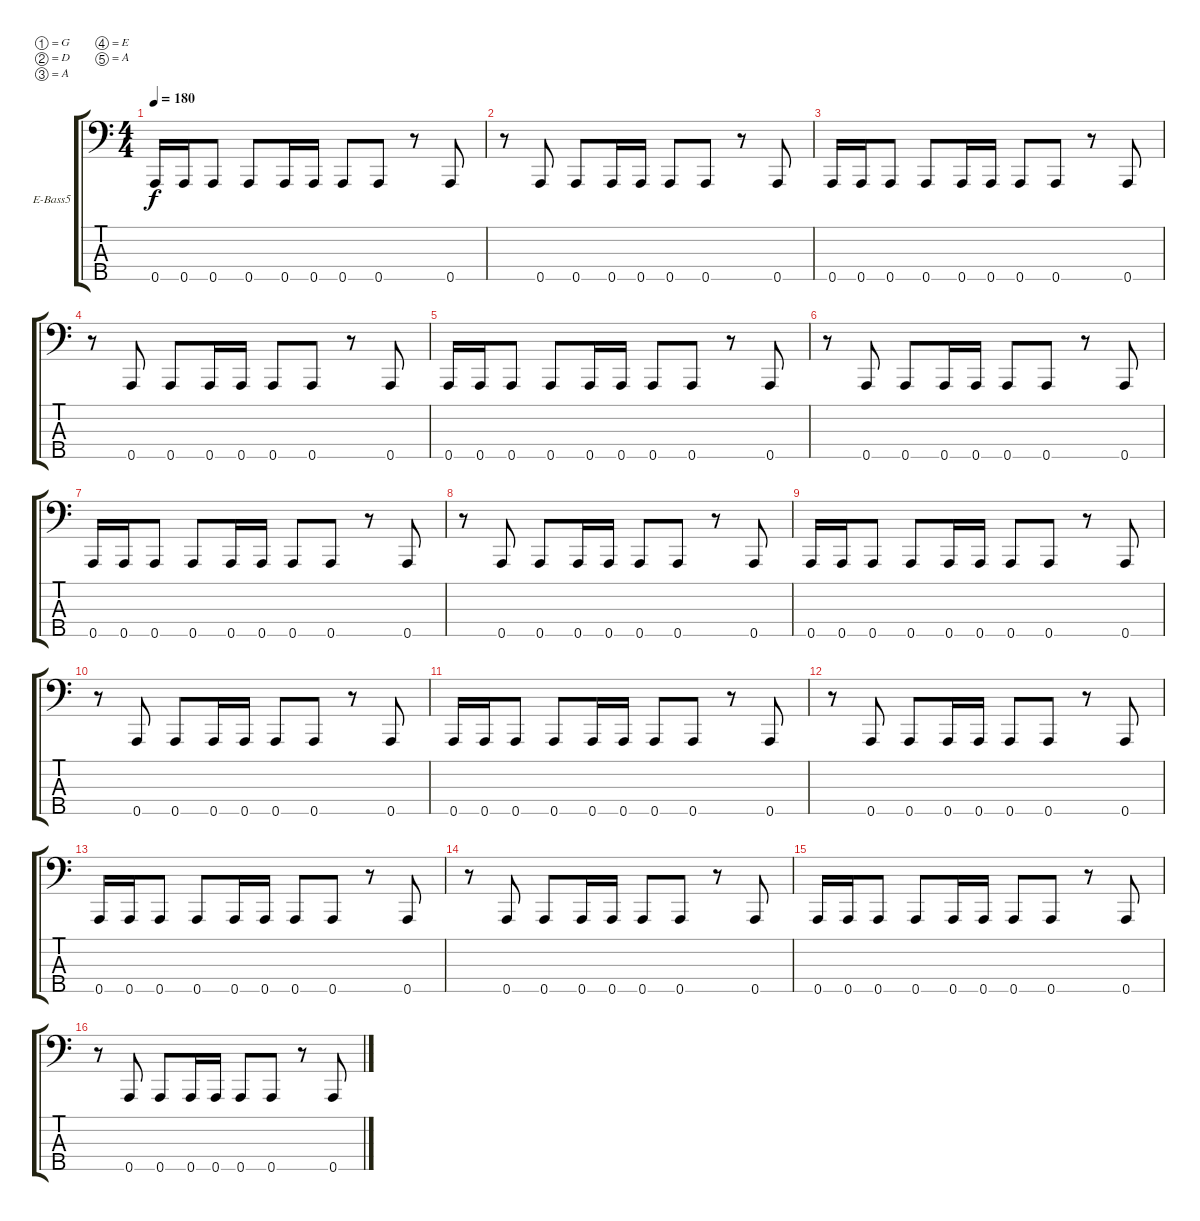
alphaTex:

\bracketExtendMode groupsimilarinstruments
\firstSystemTrackNameOrientation horizontal
\otherSystemsTrackNameOrientation horizontal
\track ("Bass" "E-Bass5") {instrument electricbasspick}
\staff {score tabs}
\tuning (G2 D2 A1 E1 A0)
\ts (4 4)
\tempo 180
\clef f4
\ks c
0.5.16{dy f} 0.5.16 0.5.8 0.5.8 0.5.16 0.5.16 0.5.8 0.5.8 r.8 0.5.8 |
r.8 0.5.8 0.5.8 0.5.16 0.5.16 0.5.8 0.5.8 r.8 0.5.8 |
0.5.16 0.5.16 0.5.8 0.5.8 0.5.16 0.5.16 0.5.8 0.5.8 r.8 0.5.8 |
r.8 0.5.8 0.5.8 0.5.16 0.5.16 0.5.8 0.5.8 r.8 0.5.8 |
0.5.16 0.5.16 0.5.8 0.5.8 0.5.16 0.5.16 0.5.8 0.5.8 r.8 0.5.8 |
r.8 0.5.8 0.5.8 0.5.16 0.5.16 0.5.8 0.5.8 r.8 0.5.8 |
0.5.16 0.5.16 0.5.8 0.5.8 0.5.16 0.5.16 0.5.8 0.5.8 r.8 0.5.8 |
r.8 0.5.8 0.5.8 0.5.16 0.5.16 0.5.8 0.5.8 r.8 0.5.8 |
0.5.16 0.5.16 0.5.8 0.5.8 0.5.16 0.5.16 0.5.8 0.5.8 r.8 0.5.8 |
r.8 0.5.8 0.5.8 0.5.16 0.5.16 0.5.8 0.5.8 r.8 0.5.8 |
0.5.16 0.5.16 0.5.8 0.5.8 0.5.16 0.5.16 0.5.8 0.5.8 r.8 0.5.8 |
r.8 0.5.8 0.5.8 0.5.16 0.5.16 0.5.8 0.5.8 r.8 0.5.8 |
0.5.16 0.5.16 0.5.8 0.5.8 0.5.16 0.5.16 0.5.8 0.5.8 r.8 0.5.8 |
r.8 0.5.8 0.5.8 0.5.16 0.5.16 0.5.8 0.5.8 r.8 0.5.8 |
0.5.16 0.5.16 0.5.8 0.5.8 0.5.16 0.5.16 0.5.8 0.5.8 r.8 0.5.8 |
r.8 0.5.8 0.5.8 0.5.16 0.5.16 0.5.8 0.5.8 r.8 0.5.8
